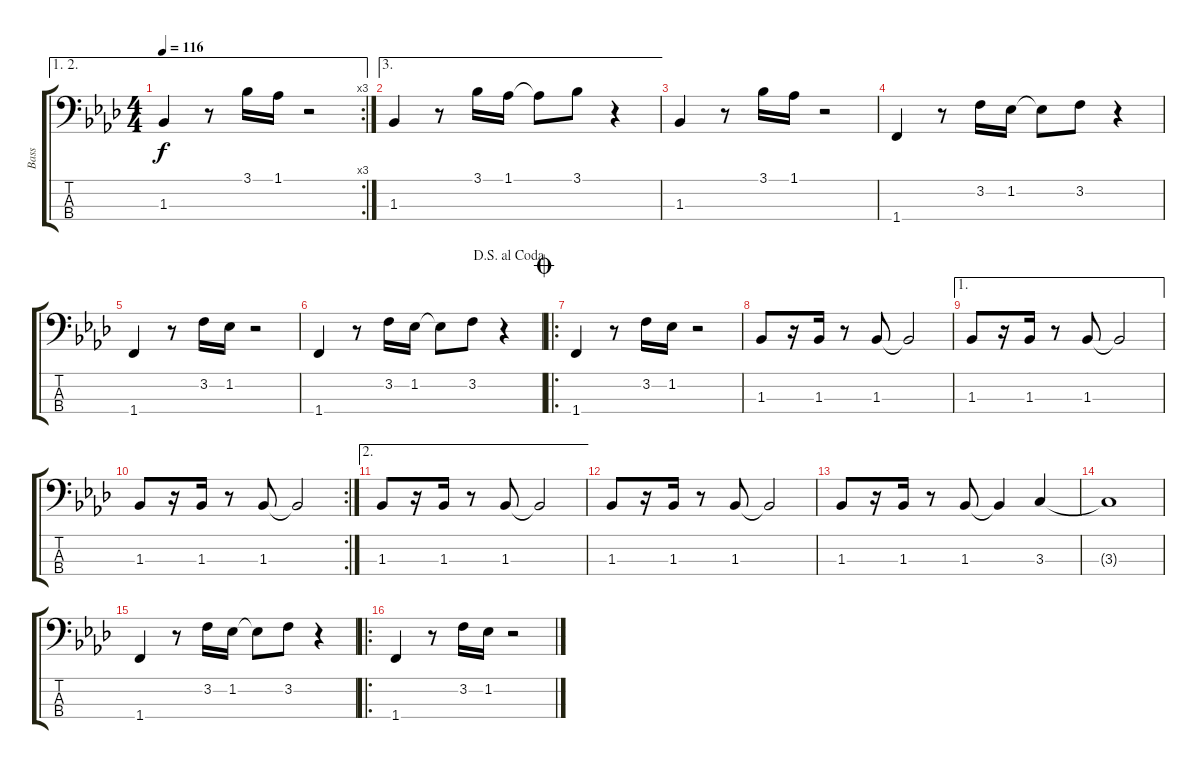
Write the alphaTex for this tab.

\track ("Bass" "Bass") {instrument electricbassfinger}
\staff {score tabs}
\tuning (G2 D2 A1 E1) {hide}
\ae (1 2)
\rc 3
\ts (4 4)
\tempo 116
\clef f4
\ks ab
1.3.4{dy f} r.8 3.1.16 1.1.16 r.2 |
\ae 3
1.3.4 r.8 3.1.16 1.1.16 1.1{t}.8 3.1.8 r.4 |
1.3.4 r.8 3.1.16 1.1.16 r.2 |
1.4.4 r.8 3.2.16 1.2.16 1.2{t}.8 3.2.8 r.4 |
1.4.4 r.8 3.2.16 1.2.16 r.2 |
\jump dalsegnoalcoda
1.4.4 r.8 3.2.16 1.2.16 1.2{t}.8 3.2.8 r.4 |
\ro
\jump coda
1.4.4 r.8 3.2.16 1.2.16 r.2 |
1.3.8 r.16 1.3.16 r.8 1.3.8 1.3{t}.2 |
\ae 1
1.3.8 r.16 1.3.16 r.8 1.3.8 1.3{t}.2 |
\rc 2
1.3.8 r.16 1.3.16 r.8 1.3.8 1.3{t}.2 |
\ae 2
1.3.8 r.16 1.3.16 r.8 1.3.8 1.3{t}.2 |
1.3.8 r.16 1.3.16 r.8 1.3.8 1.3{t}.2 |
1.3.8 r.16 1.3.16 r.8 1.3.8 1.3{t}.4 3.3.4 |
3.3{t}.1 |
1.4.4 r.8 3.2.16 1.2.16 1.2{t}.8 3.2.8 r.4 |
\ro
1.4.4 r.8 3.2.16 1.2.16 r.2
